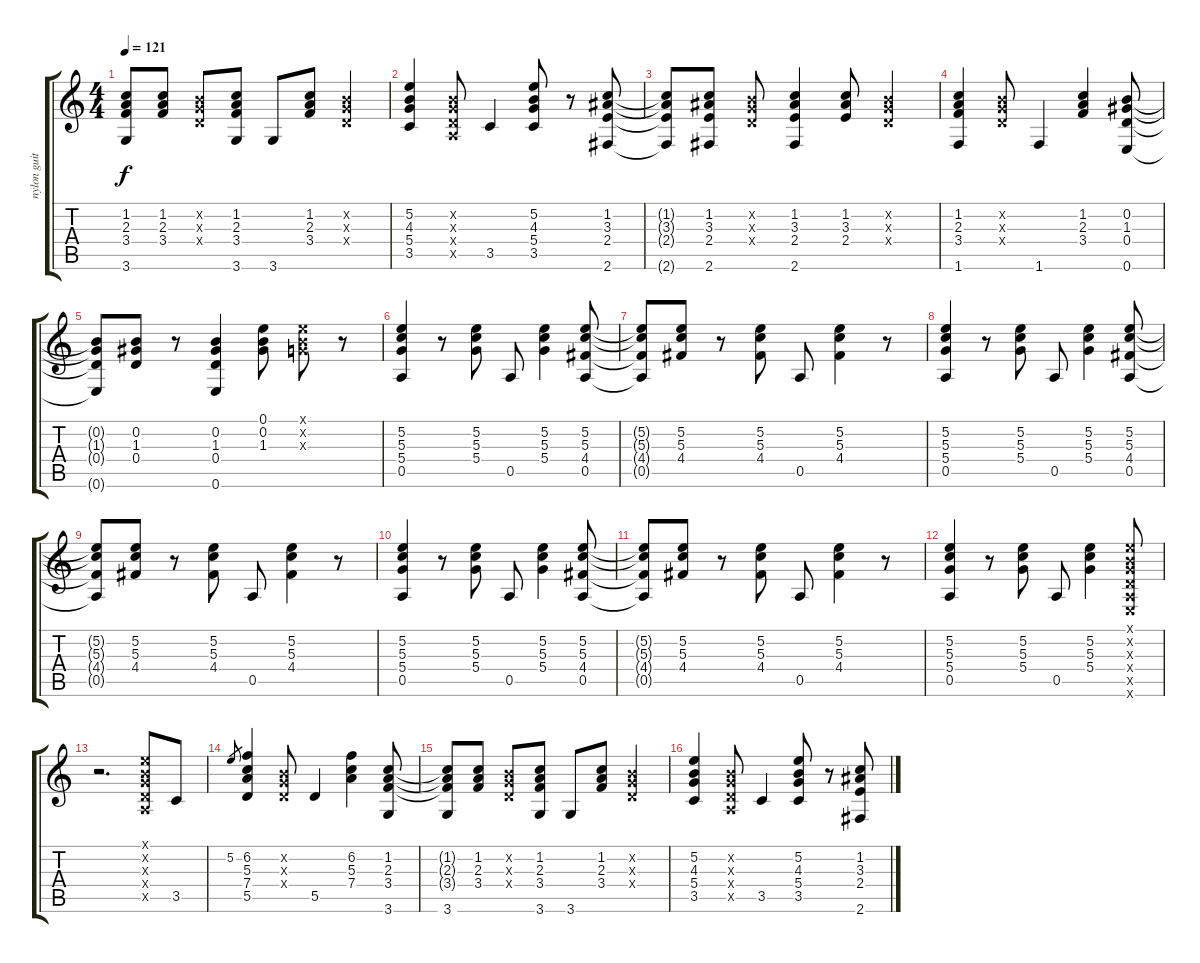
\track ("nylon guitar" "nylon guit") {instrument acousticguitarnylon}
\staff {score tabs}
\tuning (E4 B3 G3 D3 A2 E2) {hide}
\ts (4 4)
\tempo 121
\clef g2
\ks c
(1.2{t} 2.3{t} 3.4{t} 3.6).8{dy f} (1.2 2.3 3.4).8 (0.2{x} 0.3{x} 0.4{x}).8 (1.2 2.3 3.4 3.6).8 3.6.8 (1.2 2.3 3.4).8 (0.2{x} 0.3{x} 0.4{x}).4 |
(5.2 4.3 5.4 3.5).4 (0.2{x} 0.3{x} 0.4{x} 0.5{x}).8 3.5.4 (5.2 4.3 5.4 3.5).8 r.8 (1.2 3.3 2.4 2.6).8 |
(1.2{t} 3.3{t} 2.4{t} 2.6{t}).8 (1.2 3.3 2.4 2.6).8 (0.2{x} 0.3{x} 0.4{x}).8 (1.2 3.3 2.4 2.6).4 (1.2 3.3 2.4).8 (0.2{x} 0.3{x} 0.4{x}).4 |
(1.2 2.3 3.4 1.6).4 (0.2{x} 0.3{x} 0.4{x}).8 1.6.4 (1.2 2.3 3.4).4 (0.2 1.3 0.4 0.6).8 |
(0.2{t} 1.3{t} 0.4{t} 0.6{t}).8 (0.2 1.3 0.4).8 r.8 (0.2 1.3 0.4 0.6).4 (0.1 0.2 1.3).8 (0.1{x} 0.2{x} 0.3{x}).8 r.8 |
(5.2 5.3 5.4 0.5).4 r.8 (5.2 5.3 5.4).8 0.5.8 (5.2 5.3 5.4).4 (5.2 5.3 4.4 0.5).8 |
(5.2{t} 5.3{t} 4.4{t} 0.5{t}).8 (5.2 5.3 4.4).8 r.8 (5.2 5.3 4.4).8 0.5.8 (5.2 5.3 4.4).4 r.8 |
(5.2 5.3 5.4 0.5).4 r.8 (5.2 5.3 5.4).8 0.5.8 (5.2 5.3 5.4).4 (5.2 5.3 4.4 0.5).8 |
(5.2{t} 5.3{t} 4.4{t} 0.5{t}).8 (5.2 5.3 4.4).8 r.8 (5.2 5.3 4.4).8 0.5.8 (5.2 5.3 4.4).4 r.8 |
(5.2 5.3 5.4 0.5).4 r.8 (5.2 5.3 5.4).8 0.5.8 (5.2 5.3 5.4).4 (5.2 5.3 4.4 0.5).8 |
(5.2{t} 5.3{t} 4.4{t} 0.5{t}).8 (5.2 5.3 4.4).8 r.8 (5.2 5.3 4.4).8 0.5.8 (5.2 5.3 4.4).4 r.8 |
(5.2 5.3 5.4 0.5).4 r.8 (5.2 5.3 5.4).8 0.5.8 (5.2 5.3 5.4).4 (0.1{x} 0.2{x} 0.3{x} 0.4{x} 0.5{x} 0.6{x}).8 |
r.2{d} (0.1{x} 0.2{x} 0.3{x} 0.4{x} 0.5{x}).8 3.5.8 |
5.2.8{gr} (6.2 5.3 7.4 5.5).4 (0.2{x} 0.3{x} 0.4{x}).8 5.5.4 (6.2 5.3 7.4).4 (1.2 2.3 3.4 3.6).8 |
(1.2{t} 2.3{t} 3.4{t} 3.6).8 (1.2 2.3 3.4).8 (0.2{x} 0.3{x} 0.4{x}).8 (1.2 2.3 3.4 3.6).8 3.6.8 (1.2 2.3 3.4).8 (0.2{x} 0.3{x} 0.4{x}).4 |
(5.2 4.3 5.4 3.5).4 (0.2{x} 0.3{x} 0.4{x} 0.5{x}).8 3.5.4 (5.2 4.3 5.4 3.5).8 r.8 (1.2 3.3 2.4 2.6).8
